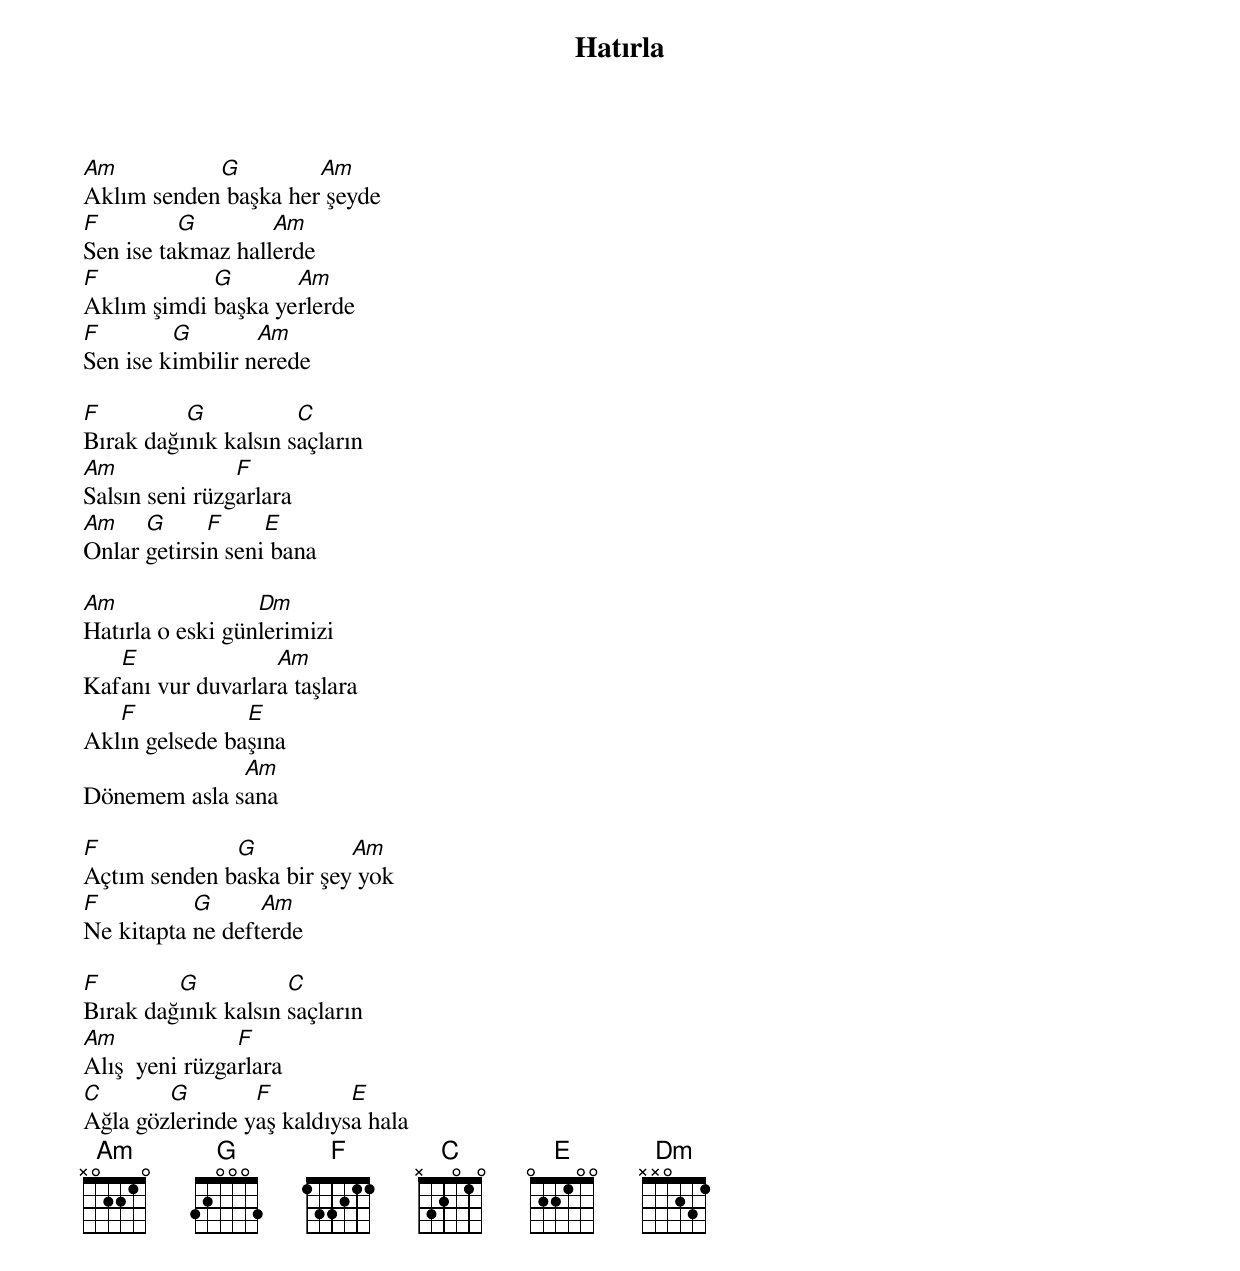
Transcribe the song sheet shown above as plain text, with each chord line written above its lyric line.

{title: Hatırla}
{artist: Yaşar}

Am          G         Am
Aklım senden başka her şeyde
F         G        Am
Sen ise takmaz hallerde
F           G       Am
Aklım şimdi başka yerlerde
F        G        Am
Sen ise kimbilir nerede

F         G           C
Bırak dağınık kalsın saçların
Am              F
Salsın seni rüzgarlara
Am    G      F     E
Onlar getirsin seni bana

Am                Dm
Hatırla o eski günlerimizi
   E               Am
Kafanı vur duvarlara taşlara
   F            E
Aklın gelsede başına
              Am
Dönemem asla sana

F             G           Am
Açtım senden baska bir şey yok
F          G      Am
Ne kitapta ne defterde

F        G           C
Bırak dağınık kalsın saçların
Am              F
Alış  yeni rüzgarlara
C       G        F         E
Ağla gözlerinde yaş kaldıysa hala
